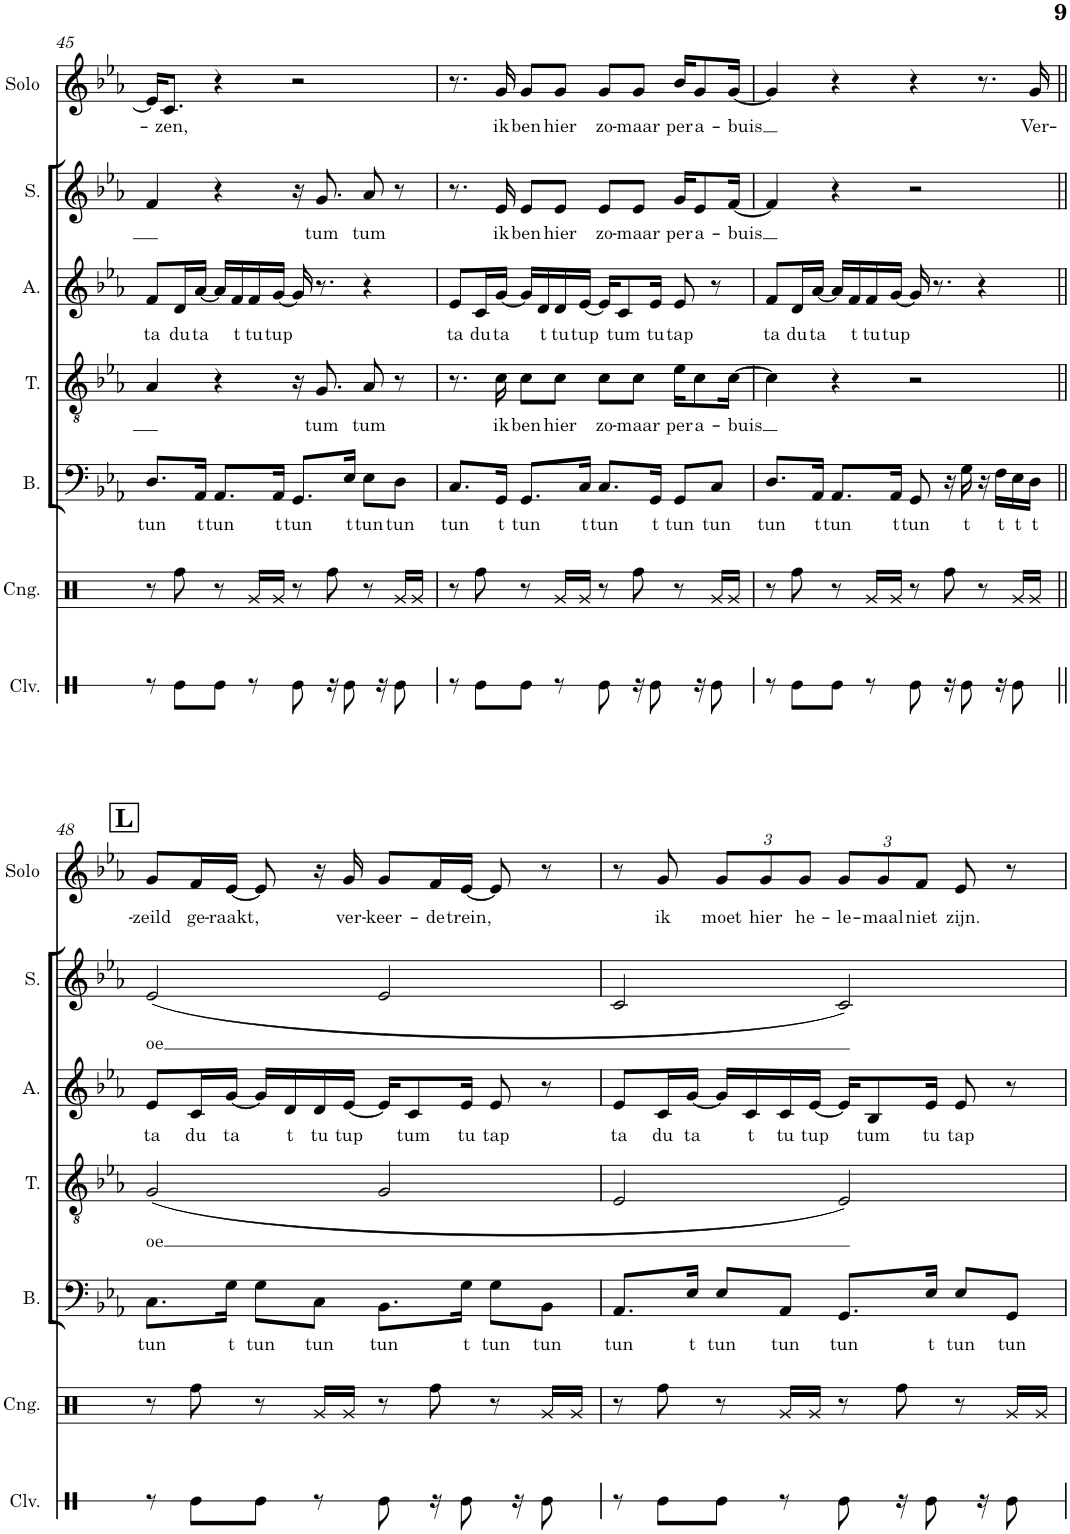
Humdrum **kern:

**kern	**kern	**kern	**text	**kern	**text	**kern	**text	**kern	**text	**kern	**text
*part7	*part6	*part5	*part5	*part4	*part4	*part3	*part3	*part2	*part2	*part1	*part1
*staff7	*staff6	*staff5	*staff5	*staff4	*staff4	*staff3	*staff3	*staff2	*staff2	*staff1	*staff1
*I"Claves	*I"Conga	*I"Bas	*	*I"Tenor	*	*I"Alt	*	*I"Sopraan	*	*I"Solo	*
*I'Clv.	*I'Cng.	*I'B.	*	*I'T.	*	*I'A.	*	*I'S.	*	*I'Solo	*
!!LO:PB:g=z
*clefX	*clefX	*clefF4	*	*clefGv2	*	*clefG2	*	*clefG2	*	*clefG2	*
*k[]	*k[]	*k[b-e-a-]	*	*k[b-e-a-]	*	*k[b-e-a-]	*	*k[b-e-a-]	*	*k[b-e-a-]	*
*M4/4	*M4/4	*M4/4	*	*M4/4	*	*M4/4	*	*M4/4	*	*M4/4	*
=45	=45	=45	=45	=45	=45	=45	=45	=45	=45	=45	=45
!	!	!	!LO:LY:b	!	!	!	!LO:LY:b	!	!	!	!
8r	8r	8.D/L	tun	4A-/	.	8f/L	ta	4f/	.	16e-/KL]	.
!	!	!	!	!	!	!	!	!	!	!	!LO:LY:b
.	.	.	.	.	.	.	.	.	.	8.c/J	-zen,
!	!	!	!	!	!	!	!LO:LY:b	!	!	!	!
8Re\L	8Rff\	.	.	.	.	16d/L	du	.	.	.	.
!	!	!	!LO:LY:b	!	!	!	!LO:LY:b	!	!	!	!
.	.	16AA-/Jk	t	.	.	[16a-/JJ	ta	.	.	.	.
!	!	!	!LO:LY:b	!	!	!	!	!	!	!	!
8Re\J	8r	8.AA-/L	tun	4r	.	16a-/LL]	.	4r	.	4r	.
!	!	!	!	!	!	!	!LO:LY:b	!	!	!	!
.	.	.	.	.	.	16f/	t	.	.	.	.
!	!	!	!	!	!	!	!LO:LY:b	!	!	!	!
8r	16Rg/LL	.	.	.	.	16f/	tu	.	.	.	.
!	!	!	!LO:LY:b	!	!	!	!LO:LY:b	!	!	!	!
.	16Rg/JJ	16AA-/Jk	t	.	.	[16g/JJ	tup	.	.	.	.
!	!	!	!LO:LY:b	!	!	!	!	!	!	!	!
8Re\	8r	8.GG/L	tun	16r	.	16g/]	.	16r	.	2r	.
!	!	!	!	!	!LO:LY:b	!	!	!	!LO:LY:b	!	!
.	.	.	.	8.G/	tum	8.r	.	8.g/	tum	.	.
16r	8Rff\	.	.	.	.	.	.	.	.	.	.
!	!	!	!LO:LY:b	!	!	!	!	!	!	!	!
8Re\	.	16E-/Jk	t	.	.	.	.	.	.	.	.
!	!	!	!LO:LY:b	!	!LO:LY:b	!	!	!	!LO:LY:b	!	!
.	8r	8E-\L	tun	8A-/	tum	4r	.	8a-/	tum	.	.
16r	.	.	.	.	.	.	.	.	.	.	.
!	!	!	!LO:LY:b	!	!	!	!	!	!	!	!
8Re\	16Rg/LL	8D\J	tun	8r	.	.	.	8r	.	.	.
.	16Rg/JJ	.	.	.	.	.	.	.	.	.	.
=46	=46	=46	=46	=46	=46	=46	=46	=46	=46	=46	=46
!	!	!	!LO:LY:b	!	!	!	!LO:LY:b	!	!	!	!
8r	8r	8.C/L	tun	8.r	.	8e-/L	ta	8.r	.	8.r	.
!	!	!	!	!	!	!	!LO:LY:b	!	!	!	!
8Re\L	8Rff\	.	.	.	.	16c/L	du	.	.	.	.
!	!	!	!LO:LY:b	!	!LO:LY:b	!	!LO:LY:b	!	!LO:LY:b	!	!LO:LY:b
.	.	16GG/Jk	t	16c\	ik	[16g/JJ	ta	16e-/	ik	16g/	ik
!	!	!	!LO:LY:b	!	!LO:LY:b	!	!	!	!LO:LY:b	!	!LO:LY:b
8Re\J	8r	8.GG/L	tun	8c\L	ben	16g/LL]	.	8e-/L	ben	8g/L	ben
!	!	!	!	!	!	!	!LO:LY:b	!	!	!	!
.	.	.	.	.	.	16d/	t	.	.	.	.
!	!	!	!	!	!LO:LY:b	!	!LO:LY:b	!	!LO:LY:b	!	!LO:LY:b
8r	16Rg/LL	.	.	8c\J	hier	16d/	tu	8e-/J	hier	8g/J	hier
!	!	!	!LO:LY:b	!	!	!	!LO:LY:b	!	!	!	!
.	16Rg/JJ	16C/Jk	t	.	.	[16e-/JJ	tup	.	.	.	.
!	!	!	!LO:LY:b	!	!LO:LY:b	!	!	!	!LO:LY:b	!	!LO:LY:b
8Re\	8r	8.C/L	tun	8c\L	zo-	16e-/KL]	.	8e-/L	zo-	8g/L	zo-
!	!	!	!	!	!	!	!LO:LY:b	!	!	!	!
.	.	.	.	.	.	8c/	tum	.	.	.	.
!	!	!	!	!	!LO:LY:b	!	!	!	!LO:LY:b	!	!LO:LY:b
16r	8Rff\	.	.	8c\J	-maar	.	.	8e-/J	-maar	8g/J	-maar
!	!	!	!LO:LY:b	!	!	!	!LO:LY:b	!	!	!	!
8Re\	.	16GG/Jk	t	.	.	16e-/Jk	tu	.	.	.	.
!	!	!	!LO:LY:b	!	!LO:LY:b	!	!LO:LY:b	!	!LO:LY:b	!	!LO:LY:b
.	8r	8GG/L	tun	16e-\KL	per	8e-/	tap	16g/KL	per	16b-/KL	per
!	!	!	!	!	!LO:LY:b	!	!	!	!LO:LY:b	!	!LO:LY:b
16r	.	.	.	8c\	a-	.	.	8e-/	a-	8g/	a-
!	!	!	!LO:LY:b	!	!	!	!	!	!	!	!
8Re\	16Rg/LL	8C/J	tun	.	.	8r	.	.	.	.	.
!	!	!	!	!	!LO:LY:b	!	!	!	!LO:LY:b	!	!LO:LY:b
.	16Rg/JJ	.	.	[16c\Jk	-buis	.	.	[16f/Jk	-buis	[16g/Jk	-buis
=47	=47	=47	=47	=47	=47	=47	=47	=47	=47	=47	=47
!	!	!	!LO:LY:b	!	!	!	!LO:LY:b	!	!	!	!
8r	8r	8.D/L	tun	4c\]	.	8f/L	ta	4f/]	.	4g/]	.
!	!	!	!	!	!	!	!LO:LY:b	!	!	!	!
8Re\L	8Rff\	.	.	.	.	16d/L	du	.	.	.	.
!	!	!	!LO:LY:b	!	!	!	!LO:LY:b	!	!	!	!
.	.	16AA-/Jk	t	.	.	[16a-/JJ	ta	.	.	.	.
!	!	!	!LO:LY:b	!	!	!	!	!	!	!	!
8Re\J	8r	8.AA-/L	tun	4r	.	16a-/LL]	.	4r	.	4r	.
!	!	!	!	!	!	!	!LO:LY:b	!	!	!	!
.	.	.	.	.	.	16f/	t	.	.	.	.
!	!	!	!	!	!	!	!LO:LY:b	!	!	!	!
8r	16Rg/LL	.	.	.	.	16f/	tu	.	.	.	.
!	!	!	!LO:LY:b	!	!	!	!LO:LY:b	!	!	!	!
.	16Rg/JJ	16AA-/Jk	t	.	.	[16g/JJ	tup	.	.	.	.
!	!	!	!LO:LY:b	!	!	!	!	!	!	!	!
8Re\	8r	8GG/	tun	2r	.	16g/]	.	2r	.	4r	.
.	.	.	.	.	.	8.r	.	.	.	.	.
16r	8Rff\	16r	.	.	.	.	.	.	.	.	.
!	!	!	!LO:LY:b	!	!	!	!	!	!	!	!
8Re\	.	16G\	t	.	.	.	.	.	.	.	.
.	8r	16r	.	.	.	4r	.	.	.	8.r	.
!	!	!	!LO:LY:b	!	!	!	!	!	!	!	!
16r	.	16F\LL	t	.	.	.	.	.	.	.	.
!	!	!	!LO:LY:b	!	!	!	!	!	!	!	!
8Re\	16Rg/LL	16E-\	t	.	.	.	.	.	.	.	.
!	!	!	!LO:LY:b	!	!	!	!	!	!	!	!LO:LY:b
.	16Rg/JJ	16D\JJ	t	.	.	.	.	.	.	16g/	Ver-
!!LO:LB:g=z
!!LO:REH:place=s1:a:B:cj:fs=14:t=L
=48||	=48||	=48||	=48||	=48||	=48||	=48||	=48||	=48||	=48||	=48||	=48||
!	!	!	!LO:LY:b	!	!LO:LY:b	!	!LO:LY:b	!	!LO:LY:b	!	!LO:LY:b
8r	8r	8.C\L	tun	(2G/	oe	8e-/L	ta	(2e-/	oe	8g/L	-zeild
!	!	!	!	!	!	!	!LO:LY:b	!	!	!	!LO:LY:b
8Re\L	8Rff\	.	.	.	.	16c/L	du	.	.	16f/L	ge-
!	!	!	!LO:LY:b	!	!	!	!LO:LY:b	!	!	!	!LO:LY:b
.	.	16G\Jk	t	.	.	[16g/JJ	ta	.	.	[16e-/JJ	-raakt,
!	!	!	!LO:LY:b	!	!	!	!	!	!	!	!
8Re\J	8r	8G\L	tun	.	.	16g/LL]	.	.	.	8e-/]	.
!	!	!	!	!	!	!	!LO:LY:b	!	!	!	!
.	.	.	.	.	.	16d/	t	.	.	.	.
!	!	!	!LO:LY:b	!	!	!	!LO:LY:b	!	!	!	!
8r	16Rg/LL	8C\J	tun	.	.	16d/	tu	.	.	16r	.
!	!	!	!	!	!	!	!LO:LY:b	!	!	!	!LO:LY:b
.	16Rg/JJ	.	.	.	.	[16e-/JJ	tup	.	.	16g/	ver-
!	!	!	!LO:LY:b	!	!	!	!	!	!	!	!LO:LY:b
8Re\	8r	8.BB-\L	tun	2G/	.	16e-/KL]	.	2e-/	.	8g/L	-keer-
!	!	!	!	!	!	!	!LO:LY:b	!	!	!	!
.	.	.	.	.	.	8c/	tum	.	.	.	.
!	!	!	!	!	!	!	!	!	!	!	!LO:LY:b
16r	8Rff\	.	.	.	.	.	.	.	.	16f/L	-de
!	!	!	!LO:LY:b	!	!	!	!LO:LY:b	!	!	!	!LO:LY:b
8Re\	.	16G\Jk	t	.	.	16e-/Jk	tu	.	.	[16e-/JJ	trein,
!	!	!	!LO:LY:b	!	!	!	!LO:LY:b	!	!	!	!
.	8r	8G\L	tun	.	.	8e-/	tap	.	.	8e-/]	.
16r	.	.	.	.	.	.	.	.	.	.	.
!	!	!	!LO:LY:b	!	!	!	!	!	!	!	!
8Re\	16Rg/LL	8BB-\J	tun	.	.	8r	.	.	.	8r	.
.	16Rg/JJ	.	.	.	.	.	.	.	.	.	.
=49	=49	=49	=49	=49	=49	=49	=49	=49	=49	=49	=49
!	!	!	!LO:LY:b	!	!	!	!LO:LY:b	!	!	!	!
8r	8r	8.AA-/L	tun	2E-/	.	8e-/L	ta	2c/	.	8r	.
!	!	!	!	!	!	!	!LO:LY:b	!	!	!	!LO:LY:b
8Re\L	8Rff\	.	.	.	.	16c/L	du	.	.	8g/	ik
!	!	!	!LO:LY:b	!	!	!	!LO:LY:b	!	!	!	!
.	.	16E-/Jk	t	.	.	[16g/JJ	ta	.	.	.	.
!	!	!	!LO:LY:b	!	!	!	!	!	!	!	!
*	*	*	*	*	*	*	*	*	*	*Xbrackettup	*
!	!	!	!	!	!	!	!	!	!	!	!LO:LY:b
8Re\J	8r	8E-/L	tun	.	.	16g/LL]	.	.	.	12g/L	moet
!	!	!	!	!	!	!	!LO:LY:b	!	!	!	!
.	.	.	.	.	.	16c/	t	.	.	.	.
!	!	!	!	!	!	!	!	!	!	!	!LO:LY:b
.	.	.	.	.	.	.	.	.	.	12g/	hier
!	!	!	!LO:LY:b	!	!	!	!LO:LY:b	!	!	!	!
8r	16Rg/LL	8AA-/J	tun	.	.	16c/	tu	.	.	.	.
!	!	!	!	!	!	!	!	!	!	!	!LO:LY:b
.	.	.	.	.	.	.	.	.	.	12g/J	he-
!	!	!	!	!	!	!	!LO:LY:b	!	!	!	!
.	16Rg/JJ	.	.	.	.	[16e-/JJ	tup	.	.	.	.
!	!	!	!LO:LY:b	!	!	!	!	!	!	!	!LO:LY:b
8Re\	8r	8.GG/L	tun	2E-/)	.	16e-/KL]	.	2c/)	.	12g/L	-le-
!	!	!	!	!	!	!	!LO:LY:b	!	!	!	!
.	.	.	.	.	.	8B-/	tum	.	.	.	.
!	!	!	!	!	!	!	!	!	!	!	!LO:LY:b
.	.	.	.	.	.	.	.	.	.	12g/	-maal
16r	8Rff\	.	.	.	.	.	.	.	.	.	.
!	!	!	!	!	!	!	!	!	!	!	!LO:LY:b
.	.	.	.	.	.	.	.	.	.	12f/J	niet
!	!	!	!LO:LY:b	!	!	!	!LO:LY:b	!	!	!	!
8Re\	.	16E-/Jk	t	.	.	16e-/Jk	tu	.	.	.	.
!	!	!	!LO:LY:b	!	!	!	!LO:LY:b	!	!	!	!LO:LY:b
.	8r	8E-/L	tun	.	.	8e-/	tap	.	.	8e-/	zijn.
16r	.	.	.	.	.	.	.	.	.	.	.
!	!	!	!LO:LY:b	!	!	!	!	!	!	!	!
8Re\	16Rg/LL	8GG/J	tun	.	.	8r	.	.	.	8r	.
.	16Rg/JJ	.	.	.	.	.	.	.	.	.	.
=	=	=	=	=	=	=	=	=	=	=	=
*-	*-	*-	*-	*-	*-	*-	*-	*-	*-	*-	*-
